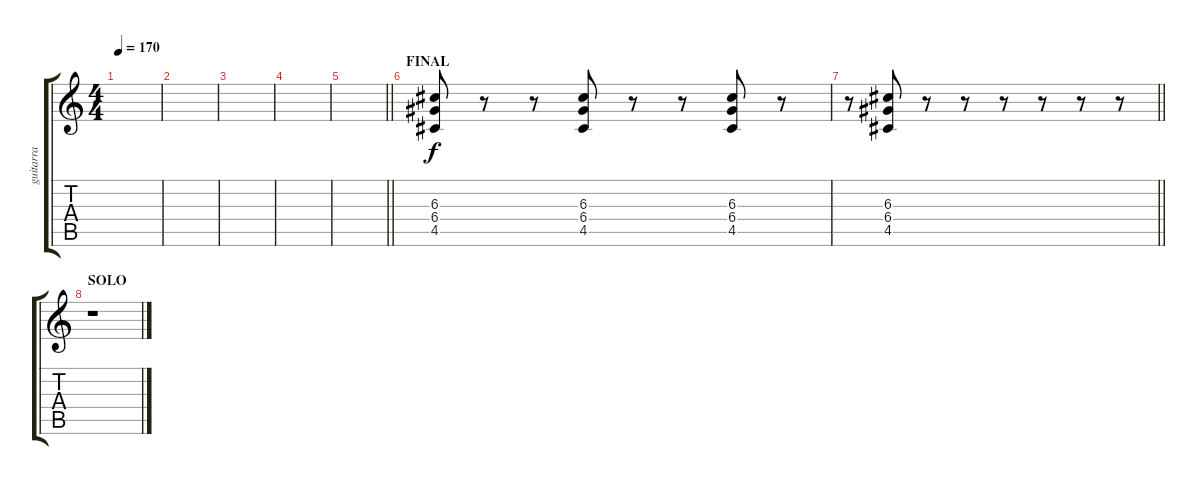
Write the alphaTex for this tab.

\track ("guitarra" "guitarra") {instrument distortionguitar}
\staff {score tabs}
\tuning (E4 B3 G3 D3 A2 E2) {hide}
\ts (4 4)
\tempo 170
\clef g2
\ks c
|
|
|
|
\barLineRight lightlight
|
\section ("" "FINAL")
(6.3 6.4 4.5).8 r.8 r.8 (6.3 6.4 4.5).8 r.8 r.8 (6.3 6.4 4.5).8 r.8 |
\barLineRight lightlight
r.8 (6.3 6.4 4.5).8 r.8 r.8 r.8 r.8 r.8 r.8 |
\section ("" "SOLO")
r.1
